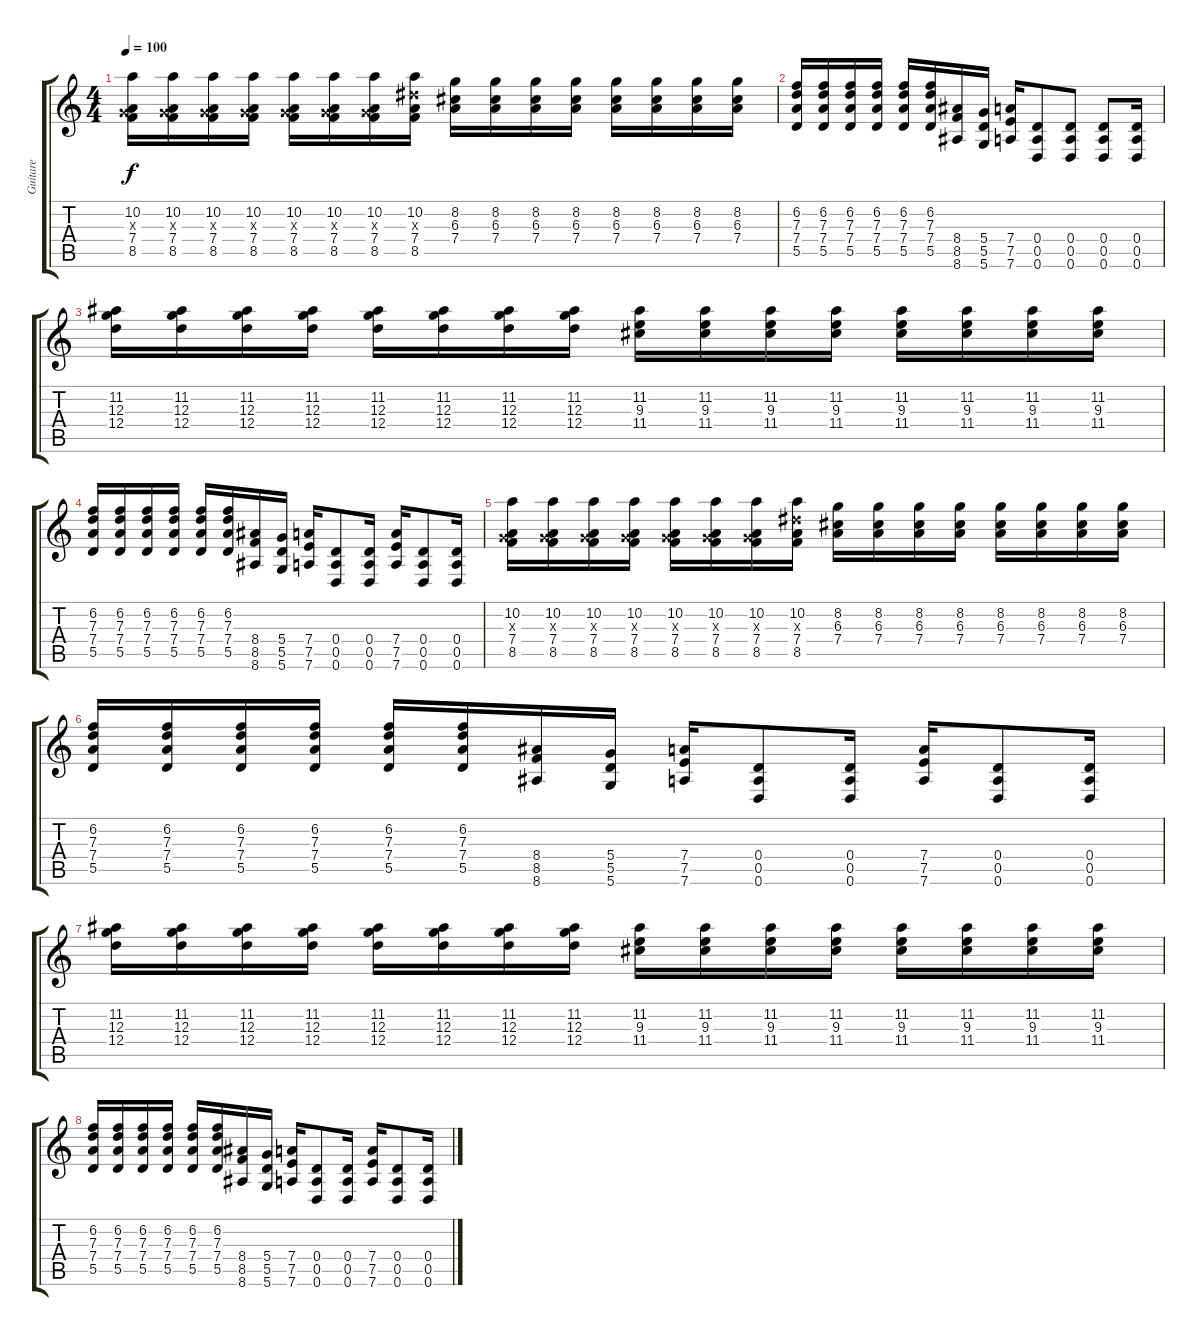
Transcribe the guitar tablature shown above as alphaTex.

\track ("Guitare" "Guitare") {instrument distortionguitar}
\staff {score tabs}
\tuning (E4 B3 G3 D3 A2 D2) {hide}
\ts (4 4)
\tempo 100
\clef g2
\ks c
(10.2 0.3{x} 7.4 8.5).16{dy f} (10.2 0.3{x} 7.4 8.5).16 (10.2 0.3{x} 7.4 8.5).16 (10.2 0.3{x} 7.4 8.5).16 (10.2 0.3{x} 7.4 8.5).16 (10.2 0.3{x} 7.4 8.5).16 (10.2 0.3{x} 7.4 8.5).16 (10.2 8.3{x} 7.4 8.5).16 (8.2 6.3 7.4).16 (8.2 6.3 7.4).16 (8.2 6.3 7.4).16 (8.2 6.3 7.4).16 (8.2 6.3 7.4).16 (8.2 6.3 7.4).16 (8.2 6.3 7.4).16 (8.2 6.3 7.4).16 |
(6.2 7.3 7.4 5.5).16 (6.2 7.3 7.4 5.5).16 (6.2 7.3 7.4 5.5).16 (6.2 7.3 7.4 5.5).16 (6.2 7.3 7.4 5.5).16 (6.2 7.3 7.4 5.5).16 (8.4 8.5 8.6).16 (5.4 5.5 5.6).16 (7.4 7.5 7.6).16 (0.4 0.5 0.6).8 (0.4 0.5 0.6).8 (0.4 0.5 0.6).8 (0.4 0.5 0.6).16 |
(11.2 12.3 12.4).16 (11.2 12.3 12.4).16 (11.2 12.3 12.4).16 (11.2 12.3 12.4).16 (11.2 12.3 12.4).16 (11.2 12.3 12.4).16 (11.2 12.3 12.4).16 (11.2 12.3 12.4).16 (11.2 9.3 11.4).16 (11.2 9.3 11.4).16 (11.2 9.3 11.4).16 (11.2 9.3 11.4).16 (11.2 9.3 11.4).16 (11.2 9.3 11.4).16 (11.2 9.3 11.4).16 (11.2 9.3 11.4).16 |
(6.2 7.3 7.4 5.5).16 (6.2 7.3 7.4 5.5).16 (6.2 7.3 7.4 5.5).16 (6.2 7.3 7.4 5.5).16 (6.2 7.3 7.4 5.5).16 (6.2 7.3 7.4 5.5).16 (8.4 8.5 8.6).16 (5.4 5.5 5.6).16 (7.4 7.5 7.6).16 (0.4 0.5 0.6).8 (0.4 0.5 0.6).16 (7.4 7.5 7.6).16 (0.4 0.5 0.6).8 (0.4 0.5 0.6).16 |
(10.2 0.3{x} 7.4 8.5).16 (10.2 0.3{x} 7.4 8.5).16 (10.2 0.3{x} 7.4 8.5).16 (10.2 0.3{x} 7.4 8.5).16 (10.2 0.3{x} 7.4 8.5).16 (10.2 0.3{x} 7.4 8.5).16 (10.2 0.3{x} 7.4 8.5).16 (10.2 8.3{x} 7.4 8.5).16 (8.2 6.3 7.4).16 (8.2 6.3 7.4).16 (8.2 6.3 7.4).16 (8.2 6.3 7.4).16 (8.2 6.3 7.4).16 (8.2 6.3 7.4).16 (8.2 6.3 7.4).16 (8.2 6.3 7.4).16 |
(6.2 7.3 7.4 5.5).16 (6.2 7.3 7.4 5.5).16 (6.2 7.3 7.4 5.5).16 (6.2 7.3 7.4 5.5).16 (6.2 7.3 7.4 5.5).16 (6.2 7.3 7.4 5.5).16 (8.4 8.5 8.6).16 (5.4 5.5 5.6).16 (7.4 7.5 7.6).16 (0.4 0.5 0.6).8 (0.4 0.5 0.6).16 (7.4 7.5 7.6).16 (0.4 0.5 0.6).8 (0.4 0.5 0.6).16 |
(11.2 12.3 12.4).16 (11.2 12.3 12.4).16 (11.2 12.3 12.4).16 (11.2 12.3 12.4).16 (11.2 12.3 12.4).16 (11.2 12.3 12.4).16 (11.2 12.3 12.4).16 (11.2 12.3 12.4).16 (11.2 9.3 11.4).16 (11.2 9.3 11.4).16 (11.2 9.3 11.4).16 (11.2 9.3 11.4).16 (11.2 9.3 11.4).16 (11.2 9.3 11.4).16 (11.2 9.3 11.4).16 (11.2 9.3 11.4).16 |
(6.2 7.3 7.4 5.5).16 (6.2 7.3 7.4 5.5).16 (6.2 7.3 7.4 5.5).16 (6.2 7.3 7.4 5.5).16 (6.2 7.3 7.4 5.5).16 (6.2 7.3 7.4 5.5).16 (8.4 8.5 8.6).16 (5.4 5.5 5.6).16 (7.4 7.5 7.6).16 (0.4 0.5 0.6).8 (0.4 0.5 0.6).16 (7.4 7.5 7.6).16 (0.4 0.5 0.6).8 (0.4 0.5 0.6).16
